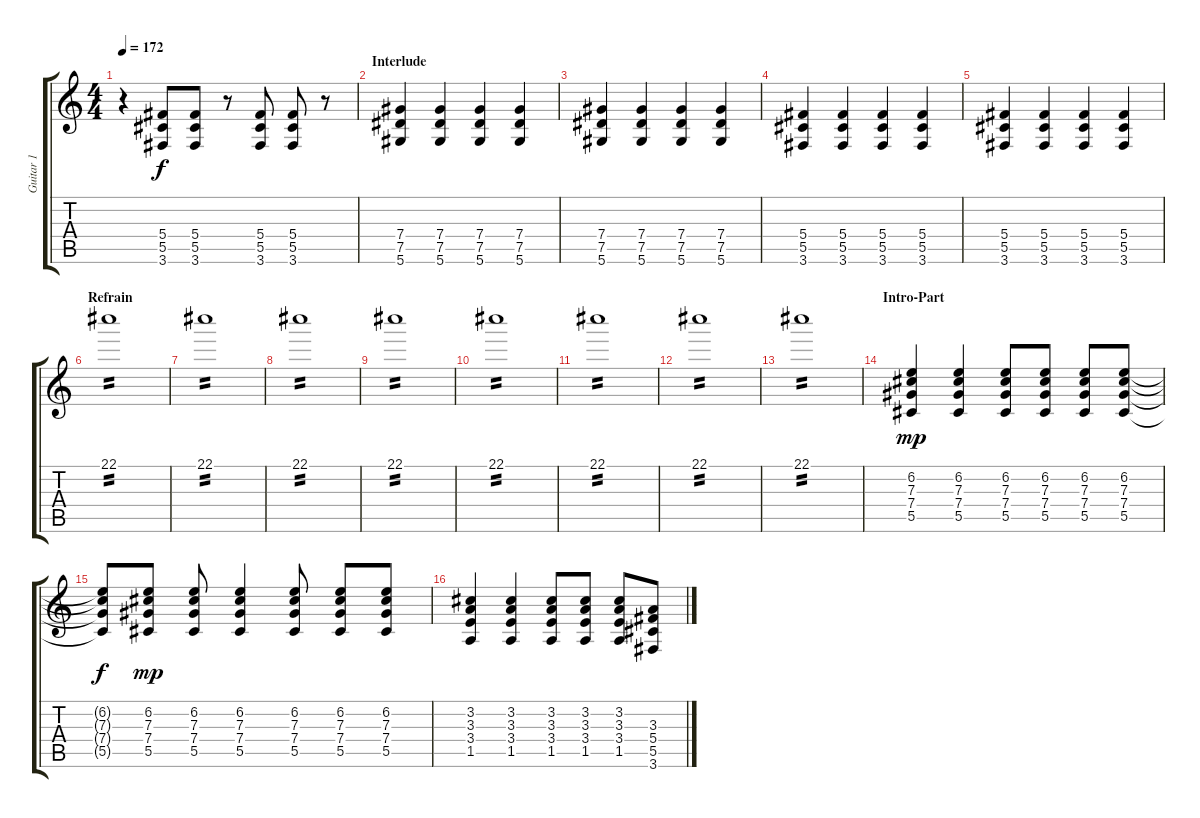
\track ("Guitar 1" "Guitar 1") {instrument distortionguitar}
\staff {score tabs}
\tuning (Eb4 Bb3 Gb3 Db3 Ab2 Eb2) {hide}
\ts (4 4)
\tempo 172
\clef g2
\ks c
r.4{dy f} (5.4 5.5 3.6).8 (5.4 5.5 3.6).8 r.8 (5.4 5.5 3.6).8 (5.4 5.5 3.6).8 r.8 |
\section ("" "Interlude")
(7.4 7.5 5.6).4 (7.4 7.5 5.6).4 (7.4 7.5 5.6).4 (7.4 7.5 5.6).4 |
(7.4 7.5 5.6).4 (7.4 7.5 5.6).4 (7.4 7.5 5.6).4 (7.4 7.5 5.6).4 |
(5.4 5.5 3.6).4 (5.4 5.5 3.6).4 (5.4 5.5 3.6).4 (5.4 5.5 3.6).4 |
(5.4 5.5 3.6).4 (5.4 5.5 3.6).4 (5.4 5.5 3.6).4 (5.4 5.5 3.6).4 |
\section ("" "Refrain")
22.1.1{tp 2 volume 6} |
22.1.1{tp 2 volume 6} |
22.1.1{tp 2 volume 6} |
22.1.1{tp 2 volume 6} |
22.1.1{tp 2 volume 6} |
22.1.1{tp 2 volume 6} |
22.1.1{tp 2 volume 6} |
22.1.1{tp 2 volume 6} |
\section ("" "Intro-Part")
(6.2 7.3 7.4 5.5).4{dy mp volume 8} (6.2 7.3 7.4 5.5).4 (6.2 7.3 7.4 5.5).8 (6.2 7.3 7.4 5.5).8 (6.2 7.3 7.4 5.5).8 (6.2 7.3 7.4 5.5).8 |
(6.2{t} 7.3{t} 7.4{t} 5.5{t}).8{dy f} (6.2 7.3 7.4 5.5).8{dy mp} (6.2 7.3 7.4 5.5).8 (6.2 7.3 7.4 5.5).4 (6.2 7.3 7.4 5.5).8 (6.2 7.3 7.4 5.5).8 (6.2 7.3 7.4 5.5).8 |
(3.2 3.3 3.4 1.5).4 (3.2 3.3 3.4 1.5).4 (3.2 3.3 3.4 1.5).8 (3.2 3.3 3.4 1.5).8 (3.2 3.3 3.4 1.5).8 (3.3 5.4 5.5 3.6).8
